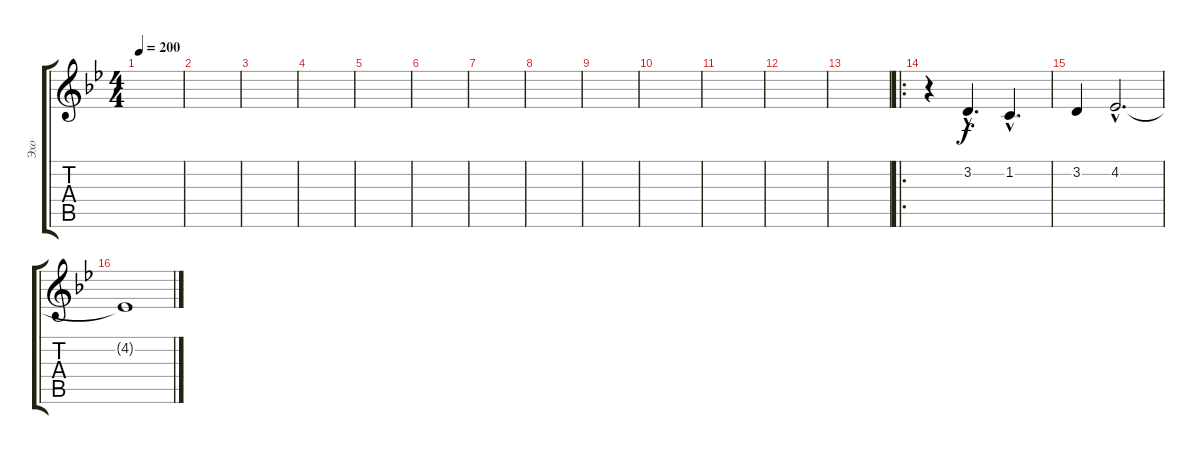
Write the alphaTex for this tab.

\track ("Эхо" "Эхо") {instrument tenorsax}
\staff {score tabs}
\tuning (E4 B3 G3 D3 A2 E2) {hide}
\ts (4 4)
\tempo 200
\clef g2
\ks bb
|
|
|
|
|
|
|
|
|
|
|
|
|
\ro
r.4 3.2{hac}.4{d} 1.2{hac}.4{d} |
3.2.4 4.2{hac}.2{d} |
4.2{t}.1
